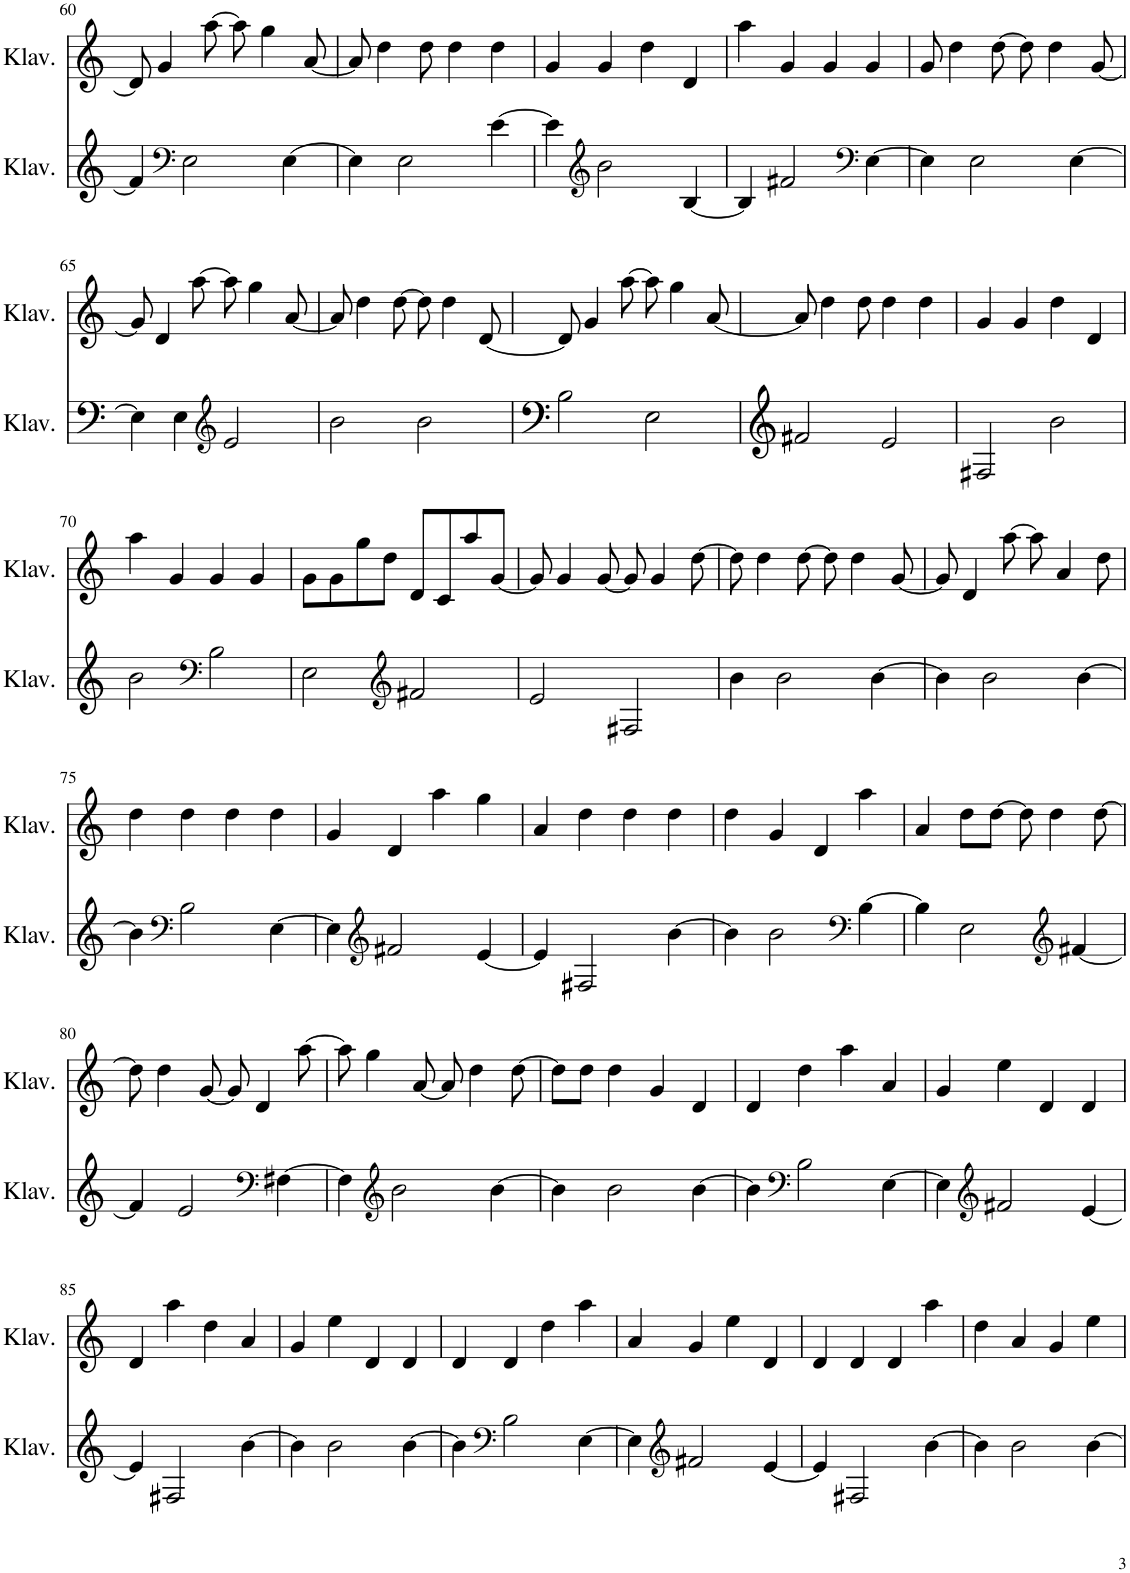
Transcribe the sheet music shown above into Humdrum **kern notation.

**kern	**kern
*part2	*part1
*staff2	*staff1
*I"Klavier	*I"Klavier
*I'Klav.	*I'Klav.
!!LO:PB:g=z
*clefG2	*clefG2
*k[]	*k[]
*M4/4	*M4/4
=60	=60
4f#/]	8d/]
.	4g/
*clefF4	*
2E\	.
.	[8aa\
.	8aa\]
.	4gg\
[4E\	.
.	[8a/
=61	=61
4E\]	8a/]
.	4dd\
2E\	.
.	8dd\
.	4dd\
[4e\	4dd\
=62	=62
4e\]	4g/
*clefG2	*
2b\	4g/
.	4dd\
[4B/	4d/
=63	=63
4B/]	4aa\
2f#X/	4g/
.	4g/
*clefF4	*
[4E\	4g/
=64	=64
4E\]	8g/
.	4dd\
2E\	.
.	[8dd\
.	8dd\]
.	4dd\
[4E\	.
.	[8g/
!!LO:LB:g=z
=65	=65
4E\]	8g/]
.	4d/
4E\	.
.	[8aa\
*clefG2	*
2e/	8aa\]
.	4gg\
.	[8a/
=66	=66
2b\	8a/]
.	4dd\
.	[8dd\
2b\	8dd\]
.	4dd\
.	[8d/
=67	=67
2B\	8d/]
.	4g/
.	[8aa\
2E\	8aa\]
.	4gg\
.	[8a/
=68	=68
2f#X/	8a/]
.	4dd\
.	8dd\
2e/	4dd\
.	4dd\
=69	=69
2F#X/	4g/
.	4g/
2b\	4dd\
.	4d/
!!LO:LB:g=z
=70	=70
2b\	4aa\
.	4g/
*clefF4	*
2B\	4g/
.	4g/
=71	=71
2E\	8g\L
.	8g\
.	8gg\
.	8dd\J
*clefG2	*
2f#X/	8d/L
.	8c/
.	8aa/
.	[8g/J
=72	=72
2e/	8g/]
.	4g/
.	[8g/
2F#X/	8g/]
.	4g/
.	[8dd\
=73	=73
4b\	8dd\]
.	4dd\
2b\	.
.	[8dd\
.	8dd\]
.	4dd\
[4b\	.
.	[8g/
=74	=74
4b\]	8g/]
.	4d/
2b\	.
.	[8aa\
.	8aa\]
.	4a/
[4b\	.
.	8dd\
!!LO:LB:g=z
=75	=75
4b\]	4dd\
*clefF4	*
2B\	4dd\
.	4dd\
[4E\	4dd\
=76	=76
4E\]	4g/
*clefG2	*
2f#X/	4d/
.	4aa\
[4e/	4gg\
=77	=77
4e/]	4a/
2F#X/	4dd\
.	4dd\
[4b\	4dd\
=78	=78
4b\]	4dd\
2b\	4g/
.	4d/
*clefF4	*
[4B\	4aa\
=79	=79
4B\]	4a/
2E\	8dd\L
.	[8dd\J
.	8dd\]
.	4dd\
*clefG2	*
[4f#X/	.
.	[8dd\
!!LO:LB:g=z
=80	=80
4f#/]	8dd\]
.	4dd\
2e/	.
.	[8g/
.	8g/]
.	4d/
*clefF4	*
[4F#X\	.
.	[8aa\
=81	=81
4F#\]	8aa\]
.	4gg\
*clefG2	*
2b\	.
.	[8a/
.	8a/]
.	4dd\
[4b\	.
.	[8dd\
=82	=82
4b\]	8dd\L]
.	8dd\J
2b\	4dd\
.	4g/
[4b\	4d/
=83	=83
4b\]	4d/
*clefF4	*
2B\	4dd\
.	4aa\
[4E\	4a/
=84	=84
4E\]	4g/
*clefG2	*
2f#X/	4ee\
.	4d/
[4e/	4d/
!!LO:LB:g=z
=85	=85
4e/]	4d/
2F#X/	4aa\
.	4dd\
[4b\	4a/
=86	=86
4b\]	4g/
2b\	4ee\
.	4d/
[4b\	4d/
=87	=87
4b\]	4d/
*clefF4	*
2B\	4d/
.	4dd\
[4E\	4aa\
=88	=88
4E\]	4a/
*clefG2	*
2f#X/	4g/
.	4ee\
[4e/	4d/
=89	=89
4e/]	4d/
2F#X/	4d/
.	4d/
[4b\	4aa\
=90	=90
4b\]	4dd\
2b\	4a/
.	4g/
[4b\	4ee\
=	=
*-	*-
